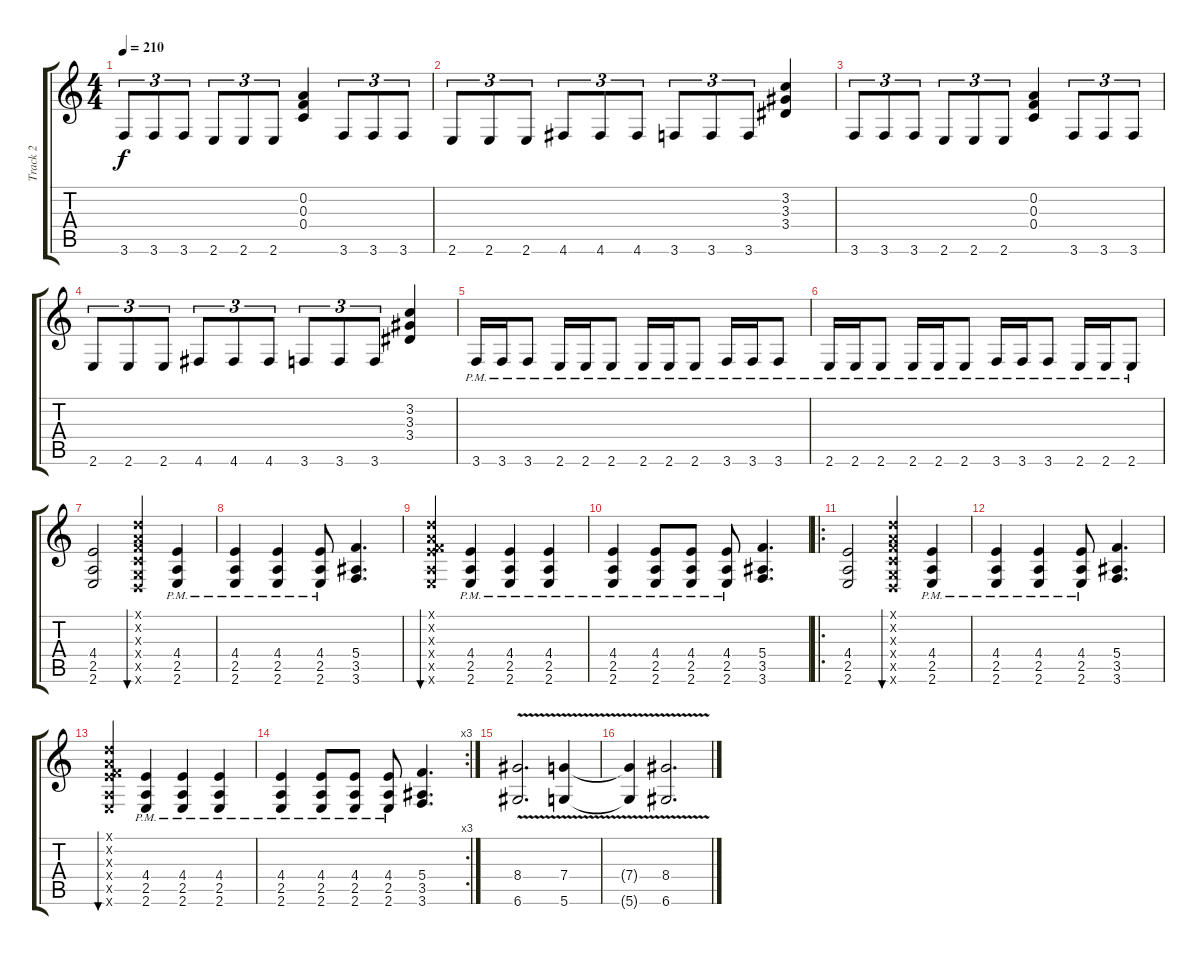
\track ("Track 2" "Track 2") {instrument distortionguitar}
\staff {score tabs}
\tuning (D4 A3 F3 C3 G2 D2) {hide}
\ts (4 4)
\tempo 210
\clef g2
\ks c
3.6.8{tu (3 2) dy f} 3.6.8{tu (3 2)} 3.6.8{tu (3 2)} 2.6.8{tu (3 2)} 2.6.8{tu (3 2)} 2.6.8{tu (3 2)} (0.2 0.3 0.4).4 3.6.8{tu (3 2)} 3.6.8{tu (3 2)} 3.6.8{tu (3 2)} |
2.6.8{tu (3 2)} 2.6.8{tu (3 2)} 2.6.8{tu (3 2)} 4.6.8{tu (3 2)} 4.6.8{tu (3 2)} 4.6.8{tu (3 2)} 3.6.8{tu (3 2)} 3.6.8{tu (3 2)} 3.6.8{tu (3 2)} (3.2 3.3 3.4).4 |
3.6.8{tu (3 2)} 3.6.8{tu (3 2)} 3.6.8{tu (3 2)} 2.6.8{tu (3 2)} 2.6.8{tu (3 2)} 2.6.8{tu (3 2)} (0.2 0.3 0.4).4 3.6.8{tu (3 2)} 3.6.8{tu (3 2)} 3.6.8{tu (3 2)} |
2.6.8{tu (3 2)} 2.6.8{tu (3 2)} 2.6.8{tu (3 2)} 4.6.8{tu (3 2)} 4.6.8{tu (3 2)} 4.6.8{tu (3 2)} 3.6.8{tu (3 2)} 3.6.8{tu (3 2)} 3.6.8{tu (3 2)} (3.2 3.3 3.4).4 |
3.6{pm}.16 3.6{pm}.16 3.6{pm}.8 2.6{pm}.16 2.6{pm}.16 2.6{pm}.8 2.6{pm}.16 2.6{pm}.16 2.6{pm}.8 3.6{pm}.16 3.6{pm}.16 3.6{pm}.8 |
2.6{pm}.16 2.6{pm}.16 2.6{pm}.8 2.6{pm}.16 2.6{pm}.16 2.6{pm}.8 3.6{pm}.16 3.6{pm}.16 3.6{pm}.8 2.6{pm}.16 2.6{pm}.16 2.6{pm}.8 |
(4.4 2.5 2.6).2 (0.1{x} 0.2{x} 0.3{x} 0.4{x} 0.5{x} 0.6{x}).4{bu 480 instrument guitarharmonics} (4.4{pm} 2.5{pm} 2.6{pm}).4{instrument distortionguitar} |
(4.4{pm} 2.5{pm} 2.6{pm}).4 (4.4{pm} 2.5{pm} 2.6{pm}).4 (4.4{pm} 2.5{pm} 2.6{pm}).8 (5.4 3.5 3.6).4{d} |
(0.1{x} 0.2{x} 0.3{x} 4.4{x} 2.5{x} 2.6{x}).4{bu 480 instrument guitarharmonics} (4.4{pm} 2.5{pm} 2.6{pm}).4{instrument distortionguitar} (4.4{pm} 2.5{pm} 2.6{pm}).4 (4.4{pm} 2.5{pm} 2.6{pm}).4 |
(4.4{pm} 2.5{pm} 2.6{pm}).4 (4.4{pm} 2.5{pm} 2.6{pm}).8 (4.4{pm} 2.5{pm} 2.6{pm}).8 (4.4{pm} 2.5{pm} 2.6{pm}).8 (5.4 3.5 3.6).4{d} |
\ro
(4.4 2.5 2.6).2 (0.1{x} 0.2{x} 0.3{x} 0.4{x} 0.5{x} 0.6{x}).4{bu 480 instrument guitarharmonics} (4.4{pm} 2.5{pm} 2.6{pm}).4{instrument distortionguitar} |
(4.4{pm} 2.5{pm} 2.6{pm}).4 (4.4{pm} 2.5{pm} 2.6{pm}).4 (4.4{pm} 2.5{pm} 2.6{pm}).8 (5.4 3.5 3.6).4{d} |
(0.1{x} 0.2{x} 0.3{x} 4.4{x} 2.5{x} 2.6{x}).4{bu 480 instrument guitarharmonics} (4.4{pm} 2.5{pm} 2.6{pm}).4{instrument distortionguitar} (4.4{pm} 2.5{pm} 2.6{pm}).4 (4.4{pm} 2.5{pm} 2.6{pm}).4 |
\rc 3
(4.4{pm} 2.5{pm} 2.6{pm}).4 (4.4{pm} 2.5{pm} 2.6{pm}).8 (4.4{pm} 2.5{pm} 2.6{pm}).8 (4.4{pm} 2.5{pm} 2.6{pm}).8 (5.4 3.5 3.6).4{d} |
(8.4{v} 6.6{v}).2{d} (7.4{v} 5.6{v}).4 |
(7.4{t} 5.6{t}).4 (8.4{v} 6.6{v}).2{d}
